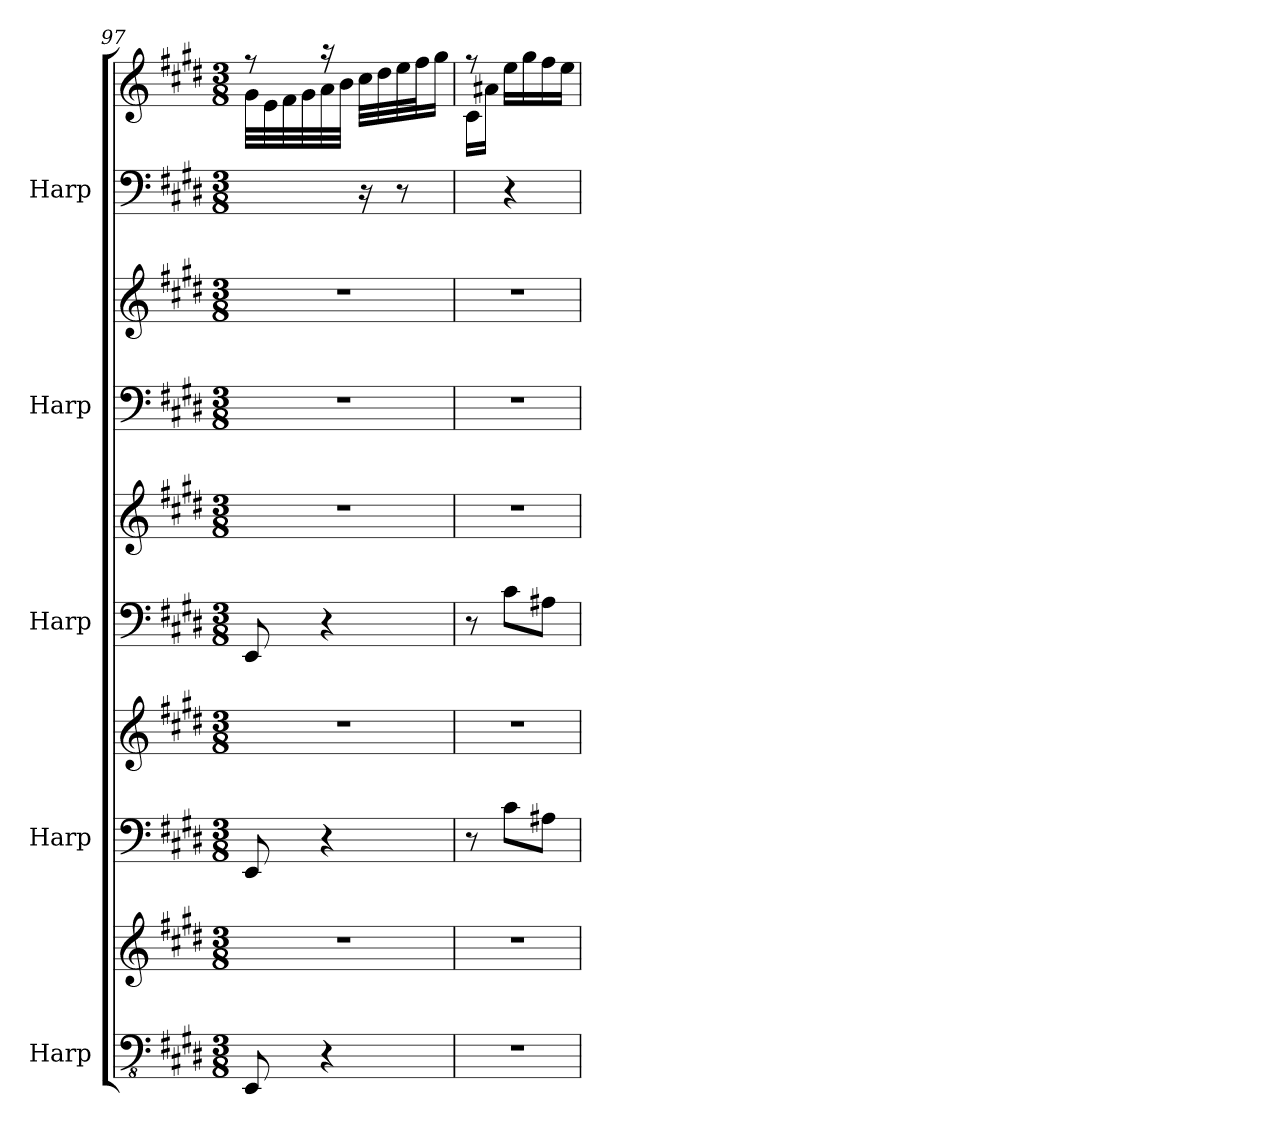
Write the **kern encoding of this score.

**kern	**kern	**kern	**kern	**kern	**kern	**kern	**kern	**kern	**kern
*part5	*part5	*part4	*part4	*part3	*part3	*part2	*part2	*part1	*part1
*staff10	*staff9	*staff8	*staff7	*staff6	*staff5	*staff4	*staff3	*staff2	*staff1
*I"Harp	*	*I"Harp	*	*I"Harp	*	*I"Harp	*	*I"Harp	*
*I'Hp	*	*I'Hp	*	*I'Hp	*	*I'Hp	*	*I'Hp	*
!!LO:PB:g=z
*clefFv4	*clefG2	*clefF4	*clefG2	*clefF4	*clefG2	*clefF4	*clefG2	*clefF4	*clefG2
*k[f#c#g#d#]	*k[f#c#g#d#]	*k[f#c#g#d#]	*k[f#c#g#d#]	*k[f#c#g#d#]	*k[f#c#g#d#]	*k[f#c#g#d#]	*k[f#c#g#d#]	*k[f#c#g#d#]	*k[f#c#g#d#]
*M3/8	*M3/8	*M3/8	*M3/8	*M3/8	*M3/8	*M3/8	*M3/8	*M3/8	*M3/8
=97	=97	=97	=97	=97	=97	=97	=97	=97	=97
*	*	*	*	*	*	*	*	*	*^
8EEE/	4.r	8EE/	4.r	8EE/	4.r	4.r	4.r	8.ryy	8rff	32g#\LLL
.	.	.	.	.	.	.	.	.	.	32e\
.	.	.	.	.	.	.	.	.	.	32f#\
.	.	.	.	.	.	.	.	.	.	32g#\
4r	.	4r	.	4r	.	.	.	.	16raa	32a\
.	.	.	.	.	.	.	.	.	.	32b\JJJ
.	.	.	.	.	.	.	.	16r	32cc#\LLL	8.ryy
.	.	.	.	.	.	.	.	.	32dd#\	.
.	.	.	.	.	.	.	.	8r	32ee\	.
.	.	.	.	.	.	.	.	.	32ff#\J	.
.	.	.	.	.	.	.	.	.	16gg#\JJ	.
=98	=98	=98	=98	=98	=98	=98	=98	=98	=98	=98
4.r	4.r	8r	4.r	8r	4.r	4.r	4.r	8ryy	8rff	16c#\LL
.	.	.	.	.	.	.	.	.	.	16a#X\JJ
.	.	8c#\L	.	8c#\L	.	.	.	4r	16ee\LL	4ryy
.	.	.	.	.	.	.	.	.	16gg#\	.
.	.	8A#X\J	.	8A#X\J	.	.	.	.	16ff#\	.
.	.	.	.	.	.	.	.	.	16ee\JJ	.
*	*	*	*	*	*	*	*	*	*v	*v
=	=	=	=	=	=	=	=	=	=
*-	*-	*-	*-	*-	*-	*-	*-	*-	*-
